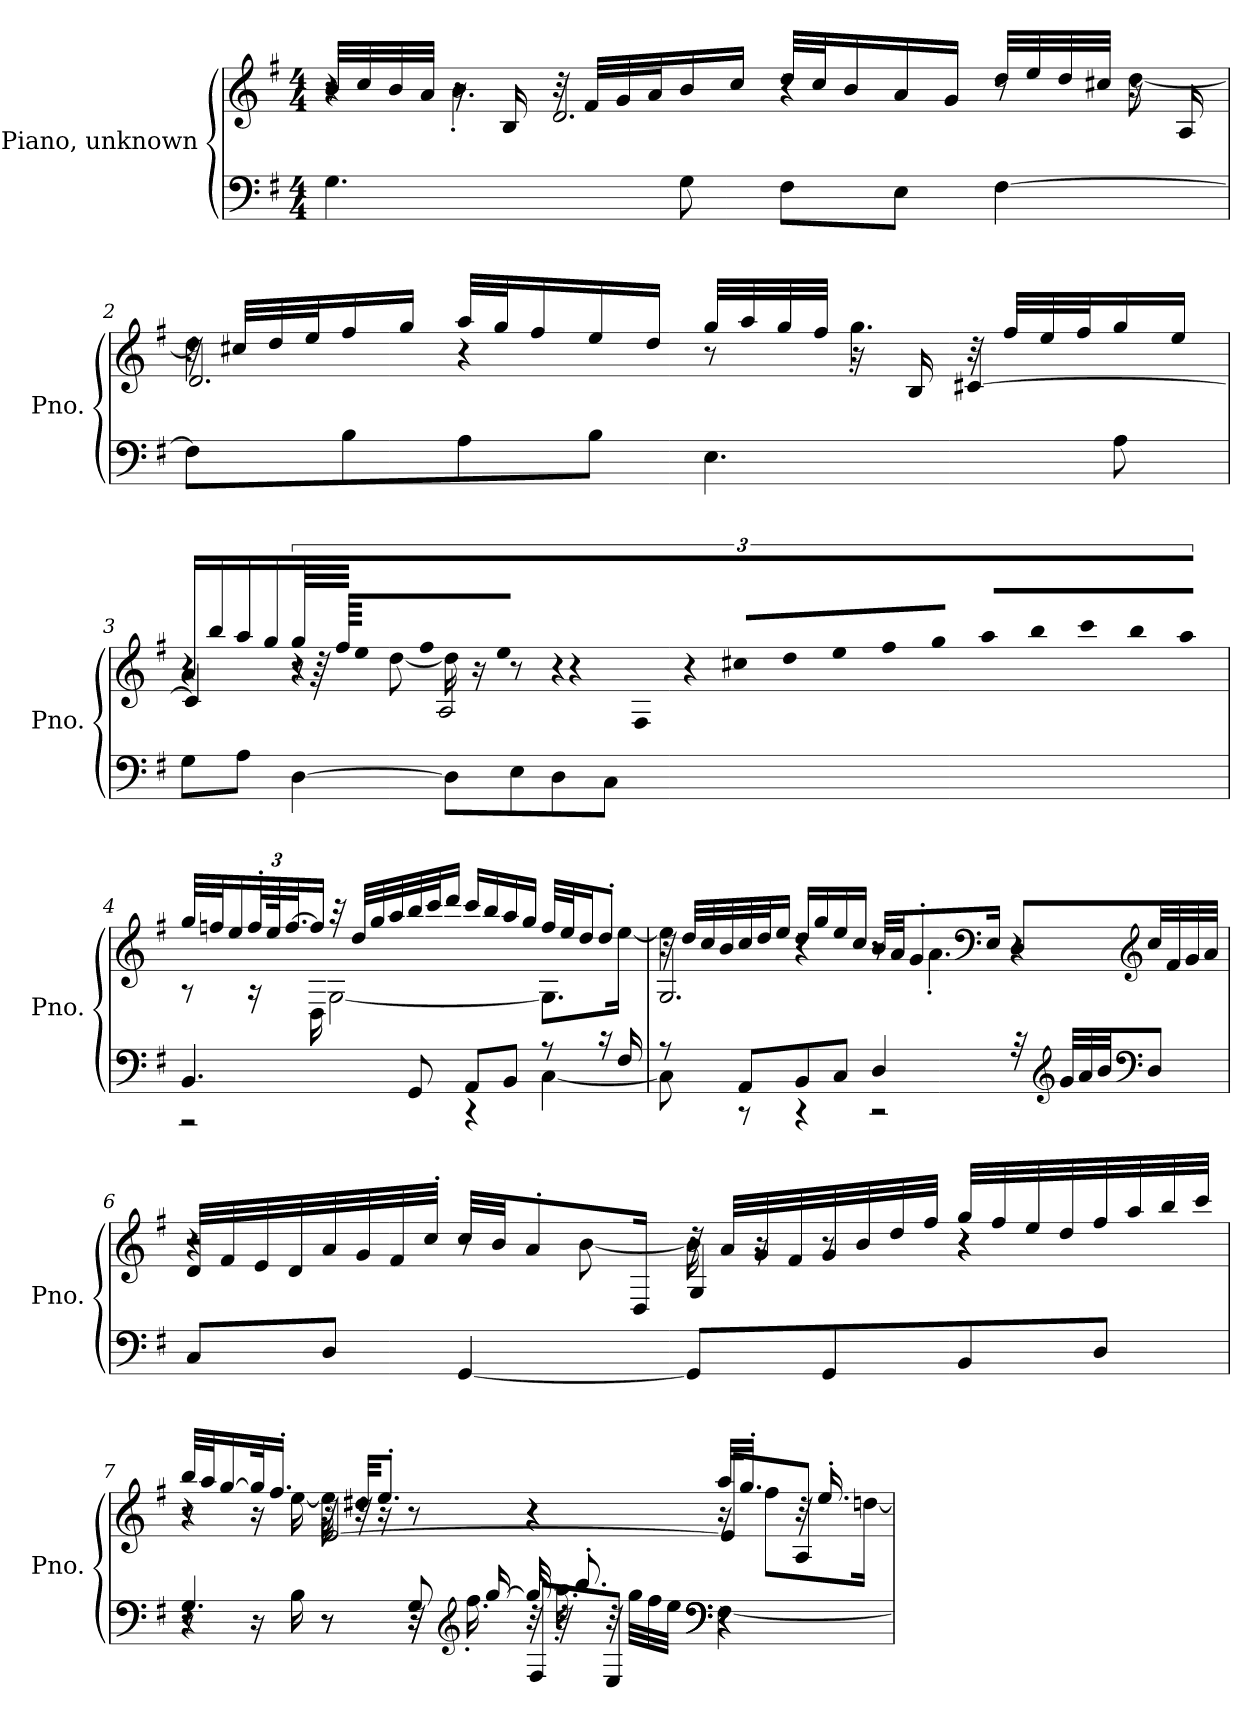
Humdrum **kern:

**kern	**kern
*part1	*part1
*staff2	*staff1
*I"Piano, unknown	*
*I'Pno.	*
*clefF4	*clefG2
*k[f#]	*k[f#]
*M4/4	*M4/4
*MM120	*MM120
=1	=1
*	*^
*	*	*^
4.G\	32b/LLL	8r	4r
.	32cc/	.	.
.	32b/	.	.
.	32a/JJJ	.	.
.	16r	4.b'\	.
.	16B/	.	.
.	32r	.	2.d/
.	32f#/LLL	.	.
.	32g/	.	.
.	32a/J	.	.
8G\	16b/	.	.
.	16cc/JJ	.	.
8F#\L	32dd/LLL	4r	.
.	32cc/J	.	.
.	16b/	.	.
8E\J	16a/	.	.
.	16g/JJ	.	.
[4F#\	32dd/LLL	8r	.
.	32ee/	.	.
.	32dd/	.	.
.	32cc#X/JJJ	.	.
.	16r	[8dd\	.
.	16A/	.	.
!!LO:LB:g=z	!!	!!
=2	=2	=2	=2
8F#\L]	32r	4dd\]	2.d/
.	32cc#X/LLL	.	.
.	32dd/	.	.
.	32ee/J	.	.
8B\	16ff#/	.	.
.	16gg/JJ	.	.
8A\	32aa/LLL	4r	.
.	32gg/J	.	.
.	16ff#/	.	.
8B\J	16ee/	.	.
.	16dd/JJ	.	.
4.E\	32gg/LLL	8r	.
.	32aa/	.	.
.	32gg/	.	.
.	32ff#/JJJ	.	.
.	16r	4.gg'\	.
.	16B/	.	.
.	32r	.	[4c#X/
.	32ff#/LLL	.	.
.	32ee/	.	.
.	32ff#/J	.	.
8A\	16gg/	.	.
.	16ee/JJ	.	.
!!LO:LB:g=z	!!	!!
=3	=3	=3	=3
8G\L	16a/LL	4r	4c#/]
.	16bb/	.	.
8A\J	16aa/	.	.
.	16gg/	.	.
[4D\	96gg/JJkk	8r	4r
.	96r	.	.
.	96ff#/KLLL	.	.
.	32ee/	.	.
.	32ff#/	.	.
.	32ee/JJJ	.	.
.	16r	[8dd\	.
.	16F#/	.	.
8D\L]	32r	16dd\]	2A/
.	32cc#X/LLL	.	.
.	32dd/	16r	.
.	32ee/J	.	.
8E\	16ff#/	8r	.
.	16gg/JJ	.	.
8D\	16aa/LL	4r	.
.	32bb/L	.	.
.	32ccc/J	.	.
8C\J	16bb/	.	.
.	16aa/JJ	.	.
*	*	*v	*v
!!LO:LB:g=z
=4	=4	=4
*^	*	*
4.BB/	2r	32gg/LLL	8r
.	.	32ffn/J	.
.	.	16ee/	.
*	*	*Xbrackettup	*
.	.	48ff'/L	16r
.	.	96ee/K	.
.	.	[48.ff/J	.
.	.	16ff/JJ]	16D\
.	.	32r	[2G\
.	.	32dd/LLL	.
.	.	32gg/	.
.	.	32aa/	.
8GG/	.	32bb/	.
.	.	32ccc/J	.
.	.	16ddd/JJ	.
8AA/L	4r	16ccc/LL	.
.	.	16bb/	.
8BB/J	.	16aa/	.
.	.	16gg/JJ	.
8r	[4C\	32ff/LLL	8.G\L]
.	.	32ee/J	.
.	.	16dd/J	.
16r	.	8dd'/J	.
16F#/	.	.	[16ee\Jk
!!LO:LB:g=z
=5	=5	=5	=5
*	*	*	*^
8r	8C\]	32r	4ee\]	2.G/
.	.	32dd/LLL	.	.
.	.	32cc/	.	.
.	.	32b/	.	.
8AA/L	8r	32cc/	.	.
.	.	32dd/J	.	.
.	.	16ee/JJ	.	.
8BB/	4r	16dd/LL	4r	.
.	.	16gg/	.	.
8C/J	.	16ee/	.	.
.	.	16cc/JJ	.	.
4D/	2r	32b/LLL	8r	.
.	.	32a/JJ	.	.
.	.	8g'/	.	.
.	.	.	4.a'\	.
*	*	*clefF4	*	*
.	.	16E/Jk	.	.
32r	.	8D/L	.	4r
*clefG2	*	*	*	*
32g/LLL	.	.	.	.
32a/	.	.	.	.
32b/JJ	.	.	.	.
*clefF4	*	*clefG2	*	*
8D/J	.	32cc/LL	.	.
.	.	32f#/	.	.
.	.	32g/	.	.
.	.	32a/JJJ	.	.
*v	*v	*	*	*
!!LO:LB:g=z	!!	!!
=6	=6	=6	=6
8C/L	32d/LLL	4r	2r
.	32f#/	.	.
.	32e/	.	.
.	32d/	.	.
8D/J	32a/	.	.
.	32g/	.	.
.	32f#/	.	.
.	32cc'/JJJ	.	.
[4GG/	32cc/LLL	8r	.
.	32b/JJ	.	.
.	8a'/	.	.
.	.	[8b\	.
.	16D/Jk	.	.
8GG/L]	32r	16b\]	4G/
.	32a/LLL	.	.
.	32g/	16r	.
.	32f#/	.	.
8GG/	32g/	8r	.
.	32b/	.	.
.	32dd/	.	.
.	32ff#/JJJ	.	.
8BB/	32gg/LLL	4r	4r
.	32ff#/	.	.
.	32ee/	.	.
.	32dd/	.	.
8D/J	32ff#/	.	.
.	32aa/	.	.
.	32bb/	.	.
.	32ccc/JJJ	.	.
!!LO:PB:g=z	!!	!!
=7	=7	=7	=7
*^	*	*	*
*	*^	*	*	*
4r	8r	4.G/	32bb/LLL	8r	4r
.	.	.	32aa/J	.	.
.	.	.	[16gg/	.	.
.	16r	.	32gg/K]	16r	.
.	.	.	16.ff#'/JJ	.	.
.	16B\	.	.	[16ee\	.
8r	8r	.	32r	32ee\]	[2e/
.	.	.	32dd#X/KKL	32r	.
.	.	.	8.ee'/J	16r	.
16r	32r	8G/	.	8r	.
*clefG2	*	*	*	*	*
.	16.ff#'\	.	.	.	.
[16gg/	.	.	.	.	.
32gg/]	32r	8F#/L	4r	4r	.
32r	16.aa'\	.	.	.	.
8.bb'/	.	.	.	.	.
.	32r	8E/J	.	.	.
.	32gg\LLL	.	.	.	.
.	32ff#\	.	.	.	.
.	32ee\JJJ	.	.	.	.
*clefF4	*	*	*	*	*
4r	[4F#\	4r	32aa/KLL	16r	8e/L]
.	.	.	16.gg'/JJ	.	.
.	.	.	.	8ff#\L	.
.	.	.	32r	.	8A/J
.	.	.	16.ee'/	.	.
.	.	.	.	[16ddn\Jk	.
*v	*v	*v	*	*	*
*	*v	*v	*v
=	=
*-	*-
